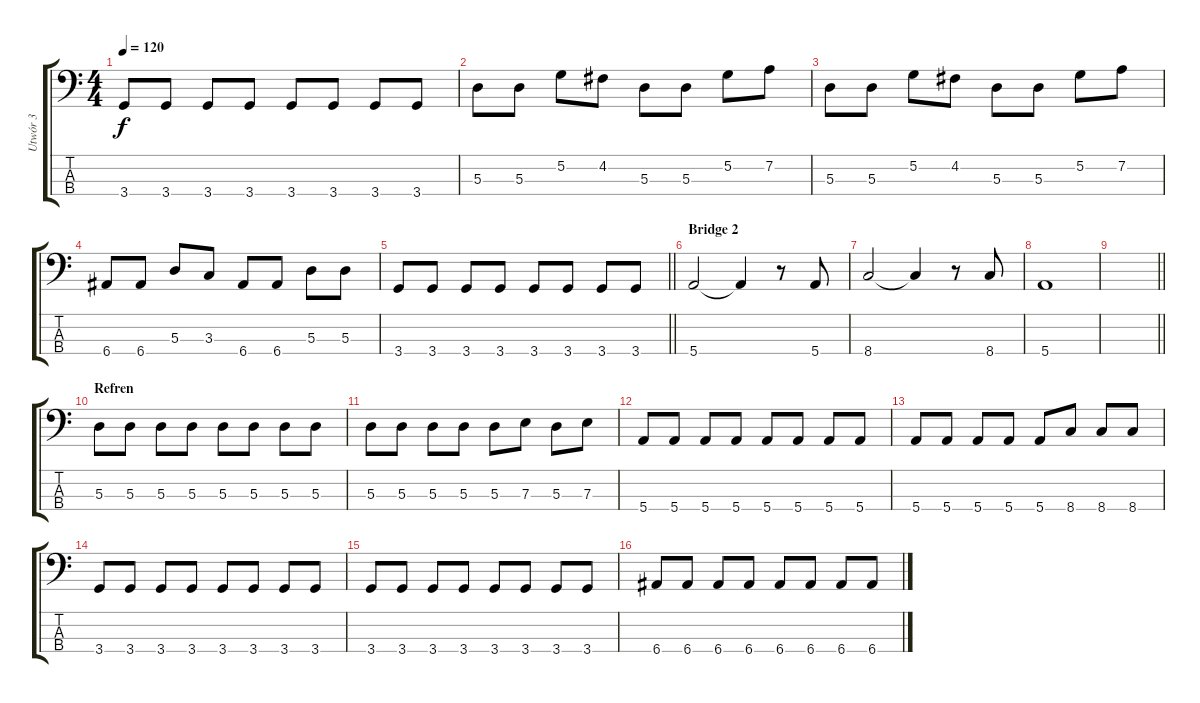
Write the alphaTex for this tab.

\track ("Utwór 3" "Utwór 3") {instrument electricbasspick}
\staff {score tabs}
\tuning (G2 D2 A1 E1) {hide}
\ts (4 4)
\tempo 120
\clef f4
\ks c
3.4.8{dy f} 3.4.8 3.4.8 3.4.8 3.4.8 3.4.8 3.4.8 3.4.8 |
5.3.8 5.3.8 5.2.8 4.2.8 5.3.8 5.3.8 5.2.8 7.2.8 |
5.3.8 5.3.8 5.2.8 4.2.8 5.3.8 5.3.8 5.2.8 7.2.8 |
6.4.8 6.4.8 5.3.8 3.3.8 6.4.8 6.4.8 5.3.8 5.3.8 |
\barLineRight lightlight
3.4.8 3.4.8 3.4.8 3.4.8 3.4.8 3.4.8 3.4.8 3.4.8 |
\section ("" "Bridge 2")
5.4.2 5.4{t}.4 r.8 5.4.8 |
8.4.2 8.4{t}.4 r.8 8.4.8 |
5.4.1 |
\barLineRight lightlight
|
\section ("" "Refren")
5.3.8 5.3.8 5.3.8 5.3.8 5.3.8 5.3.8 5.3.8 5.3.8 |
5.3.8 5.3.8 5.3.8 5.3.8 5.3.8 7.3.8 5.3.8 7.3.8 |
5.4.8 5.4.8 5.4.8 5.4.8 5.4.8 5.4.8 5.4.8 5.4.8 |
5.4.8 5.4.8 5.4.8 5.4.8 5.4.8 8.4.8 8.4.8 8.4.8 |
3.4.8 3.4.8 3.4.8 3.4.8 3.4.8 3.4.8 3.4.8 3.4.8 |
3.4.8 3.4.8 3.4.8 3.4.8 3.4.8 3.4.8 3.4.8 3.4.8 |
6.4.8 6.4.8 6.4.8 6.4.8 6.4.8 6.4.8 6.4.8 6.4.8
